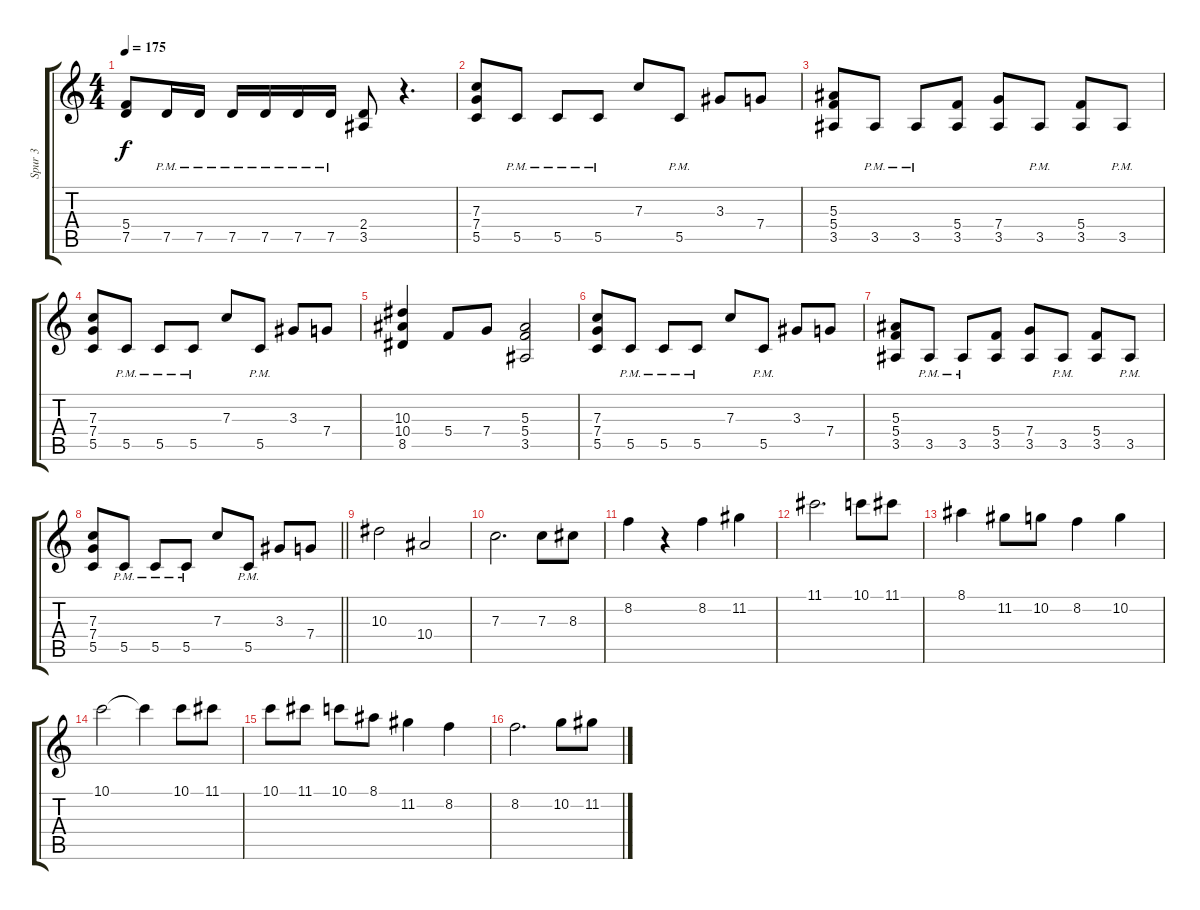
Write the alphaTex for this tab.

\track ("Spur 3" "Spur 3") {instrument distortionguitar}
\staff {score tabs}
\tuning (D4 A3 F3 C3 G2 D2) {hide}
\ts (4 4)
\tempo 175
\clef g2
\ks c
(5.4 7.5).8{dy f} 7.5{pm}.16 7.5{pm}.16 7.5{pm}.16 7.5{pm}.16 7.5{pm}.16 7.5{pm}.16 (2.4 3.5).8 r.4{d} |
(7.3 7.4 5.5).8 5.5{pm}.8 5.5{pm}.8 5.5{pm}.8 7.3.8 5.5{pm}.8 3.3.8 7.4.8 |
(5.3 5.4 3.5).8 3.5{pm}.8 3.5{pm}.8 (5.4 3.5).8 (7.4 3.5).8 3.5{pm}.8 (5.4 3.5).8 3.5{pm}.8 |
(7.3 7.4 5.5).8 5.5{pm}.8 5.5{pm}.8 5.5{pm}.8 7.3.8 5.5{pm}.8 3.3.8 7.4.8 |
(10.3 10.4 8.5).4 5.4.8 7.4.8 (5.3 5.4 3.5).2 |
(7.3 7.4 5.5).8 5.5{pm}.8 5.5{pm}.8 5.5{pm}.8 7.3.8 5.5{pm}.8 3.3.8 7.4.8 |
(5.3 5.4 3.5).8 3.5{pm}.8 3.5{pm}.8 (5.4 3.5).8 (7.4 3.5).8 3.5{pm}.8 (5.4 3.5).8 3.5{pm}.8 |
\barLineRight lightlight
(7.3 7.4 5.5).8 5.5{pm}.8 5.5{pm}.8 5.5{pm}.8 7.3.8 5.5{pm}.8 3.3.8 7.4.8 |
10.3.2 10.4.2 |
7.3.2{d} 7.3.8 8.3.8 |
8.2.4 r.4 8.2.4 11.2.4 |
11.1.2{d} 10.1.8 11.1.8 |
8.1.4 11.2.8 10.2.8 8.2.4 10.2.4 |
10.1.2 10.1{t}.4 10.1.8 11.1.8 |
10.1.8 11.1.8 10.1.8 8.1.8 11.2.4 8.2.4 |
8.2.2{d} 10.2.8 11.2.8
